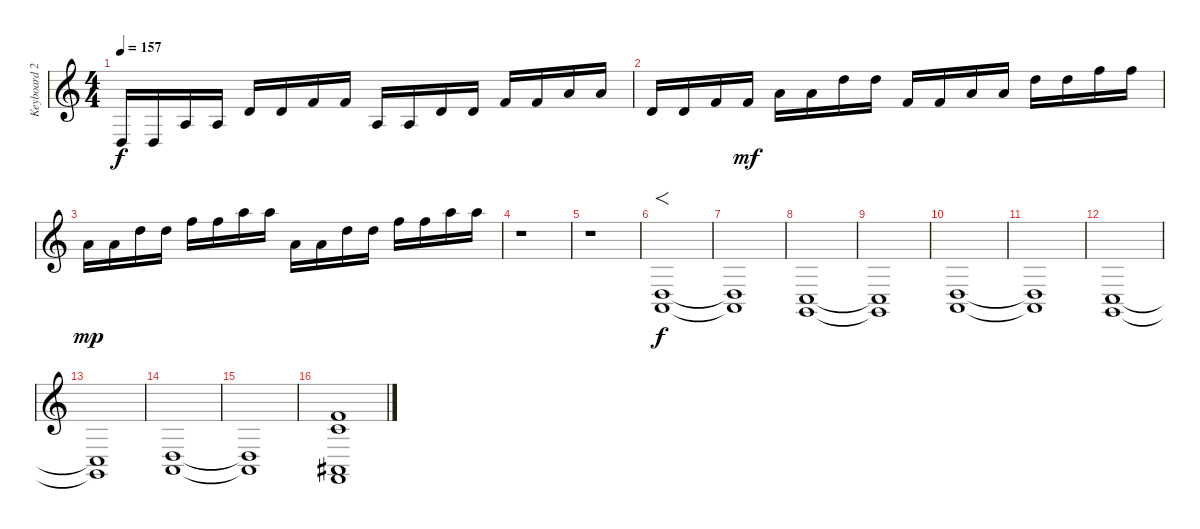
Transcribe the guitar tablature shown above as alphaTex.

\track ("Keyboard 2" "Keyboard 2") {instrument pad3polysynth}
\staff {score}
\tuning (E4 B3 G3 D3 A2 E2) {hide}
\ts (4 4)
\tempo 157
\clef g2
\ks c
0.4.16{dy f} 0.4.16 2.3.16 2.3.16 3.2.16 3.2.16 1.1.16 1.1.16 2.3.16 2.3.16 3.2.16 3.2.16 1.1.16 1.1.16 5.1.16 5.1.16 |
3.2.16 3.2.16 1.1.16 1.1.16{dy mf} 5.1.16 5.1.16 10.1.16 10.1.16 10.3.16 10.3.16 10.2.16 10.2.16 10.1.16 10.1.16 13.1.16 13.1.16 |
14.3.16{dy mp} 14.3.16 15.2.16 15.2.16 13.1.16 13.1.16 17.1.16 17.1.16 14.3.16 14.3.16 15.2.16 15.2.16 13.1.16 13.1.16 17.1.16 17.1.16 |
r.1 |
r.1 |
(0.4 0.5).1{f dy f instrument lead2sawtooth} |
(0.4{t} 0.5{t}).1 |
(3.5 3.6).1{instrument pad3polysynth} |
(3.5{t} 3.6{t}).1 |
(0.4 0.5).1 |
(0.4{t} 0.5{t}).1 |
(3.5 3.6).1 |
(3.5{t} 3.6{t}).1 |
(0.4 0.5).1 |
(0.4{t} 0.5{t}).1 |
(1.1 1.2 1.5 1.6).1
